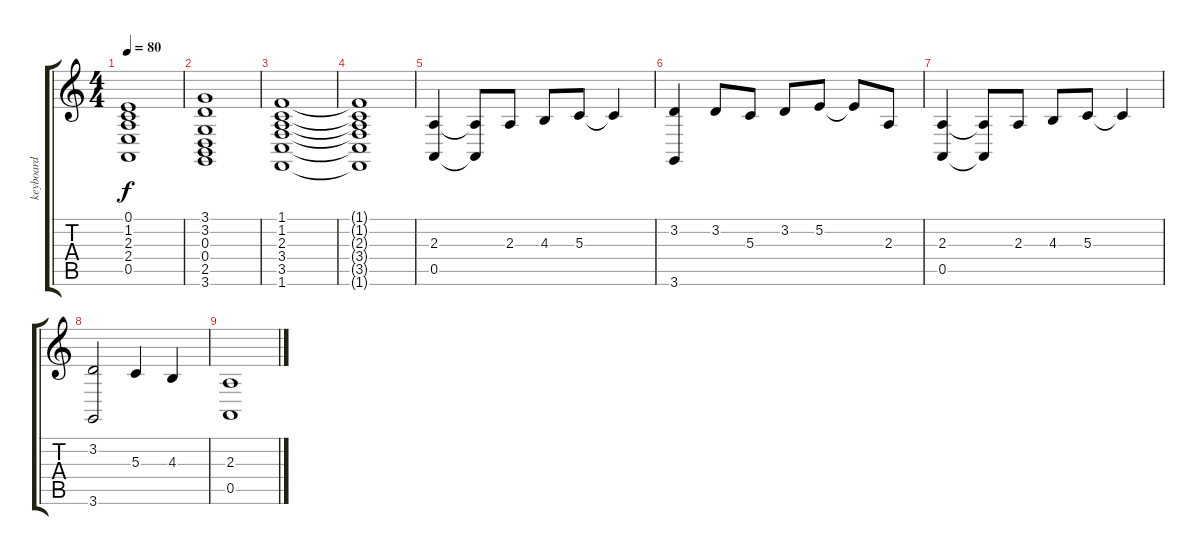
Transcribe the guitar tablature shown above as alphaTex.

\track ("keyboard" "keyboard") {instrument electricpiano2}
\staff {score tabs}
\tuning (E4 B3 G3 D3 A2 E2) {hide}
\ts (4 4)
\tempo 80
\clef g2
\ks c
(0.1 1.2 2.3 2.4 0.5).1{dy f} |
(3.1 3.2 0.3 0.4 2.5 3.6).1 |
(1.1 1.2 2.3 3.4 3.5 1.6).1 |
(1.1{t} 1.2{t} 2.3{t} 3.4{t} 3.5{t} 1.6{t}).1 |
(2.3 0.5).4{instrument brightacousticpiano} (2.3{t} 0.5{t}).8 2.3.8 4.3.8 5.3.8 5.3{t}.4 |
(3.2 3.6).4 3.2.8 5.3.8 3.2.8 5.2.8 5.2{t}.8 2.3.8 |
(2.3 0.5).4 (2.3{t} 0.5{t}).8 2.3.8 4.3.8 5.3.8 5.3{t}.4 |
(3.2 3.6).2 5.3.4 4.3.4 |
(2.3 0.5).1
